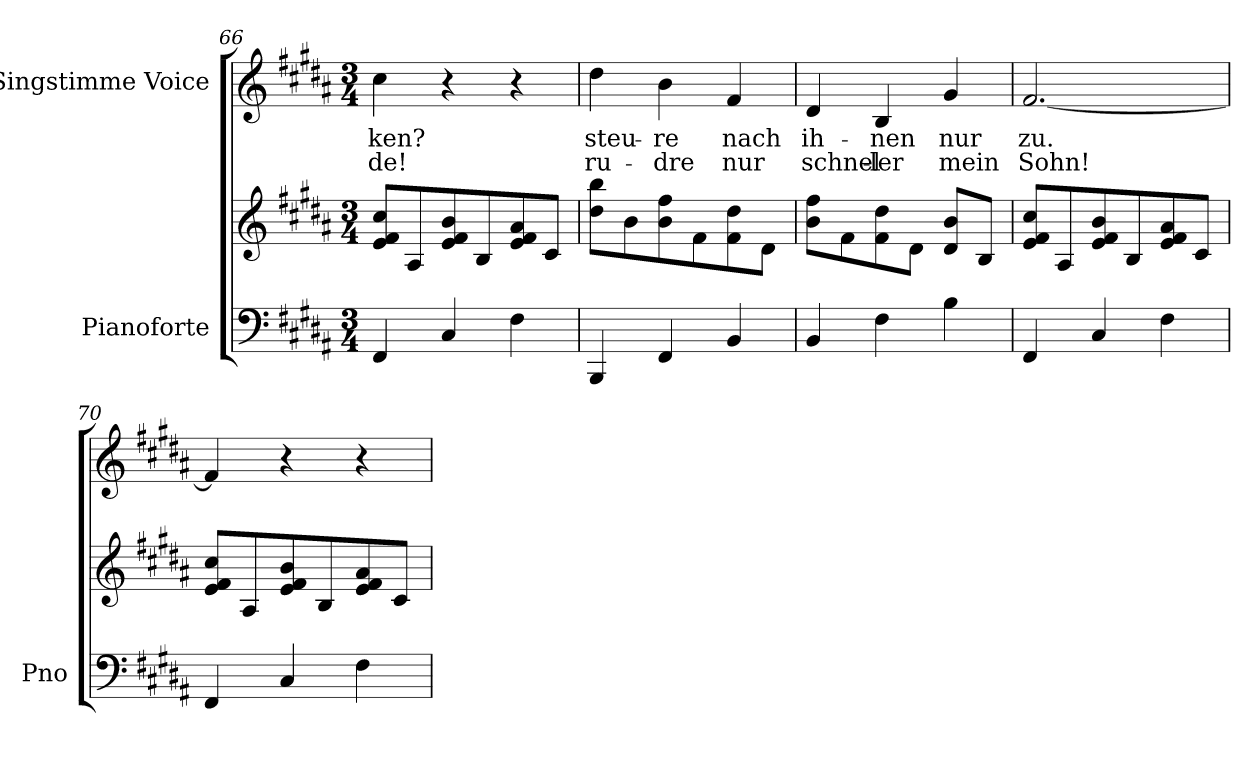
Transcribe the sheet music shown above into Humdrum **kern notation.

**kern	**kern	**kern	**text	**text
*part2	*part2	*part1	*part1	*part1
*staff3	*staff2	*staff1	*staff1	*staff1
*I"Pianoforte	*	*I"Singstimme Voice	*	*
*I'Pno	*	*	*	*
!!LO:LB:g=z
*clefF4	*clefG2	*clefG2	*	*
*k[f#c#g#d#a#]	*k[f#c#g#d#a#]	*k[f#c#g#d#a#]	*	*
*M3/4	*M3/4	*M3/4	*	*
=66	=66	=66	=66	=66
!	!	!	!LO:LY:b	!LO:LY:b
4FF#/	8e/ 8f#/ 8cc#/L	4cc#\	-ken?	-de!
.	8A#/	.	.	.
4C#/	8e/ 8f#/ 8b/	4r	.	.
.	8B/	.	.	.
4F#\	8e/ 8f#/ 8a#/	4r	.	.
.	8c#/J	.	.	.
=67	=67	=67	=67	=67
!	!	!	!LO:LY:b	!LO:LY:b
4BBB/	8dd#\ 8bb\L	4dd#\	steu-	ru-
.	8b\	.	.	.
!	!	!	!LO:LY:b	!LO:LY:b
4FF#/	8b\ 8ff#\	4b\	-re	-dre
.	8f#\	.	.	.
!	!	!	!LO:LY:b	!LO:LY:b
4BB/	8f#\ 8dd#\	4f#/	nach	nur
.	8d#\J	.	.	.
=68	=68	=68	=68	=68
!	!	!	!LO:LY:b	!LO:LY:b
4BB/	8b\ 8ff#\L	4d#/	ih-	schnel-
.	8f#\	.	.	.
!	!	!	!LO:LY:b	!LO:LY:b
4F#\	8f#\ 8dd#\	4B/	-nen	-ler
.	8d#\J	.	.	.
!	!	!	!LO:LY:b	!LO:LY:b
4B\	8d#/ 8b/L	4g#/	nur	mein
.	8B/J	.	.	.
=69	=69	=69	=69	=69
!	!	!	!LO:LY:b	!LO:LY:b
4FF#/	8e/ 8f#/ 8cc#/L	[2.f#/	zu.	Sohn!
.	8A#/	.	.	.
4C#/	8e/ 8f#/ 8b/	.	.	.
.	8B/	.	.	.
4F#\	8e/ 8f#/ 8a#/	.	.	.
.	8c#/J	.	.	.
=70	=70	=70	=70	=70
4FF#/	8e/ 8f#/ 8cc#/L	4f#/]	.	.
.	8A#/	.	.	.
4C#/	8e/ 8f#/ 8b/	4r	.	.
.	8B/	.	.	.
4F#\	8e/ 8f#/ 8a#/	4r	.	.
.	8c#/J	.	.	.
=	=	=	=	=
*-	*-	*-	*-	*-
